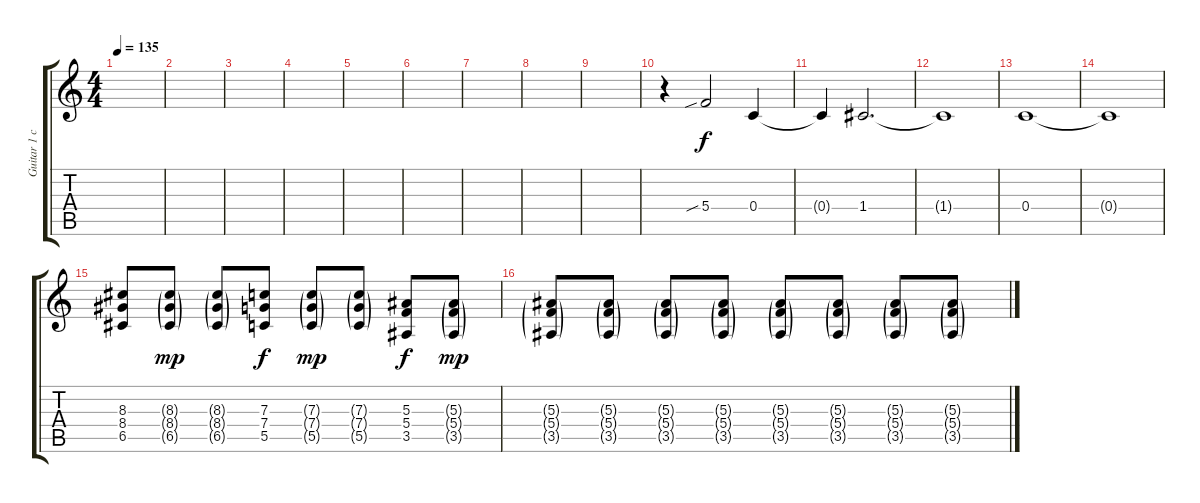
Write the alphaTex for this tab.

\track ("Guitar 1 clean" "Guitar 1 c") {instrument electricguitarclean}
\staff {score tabs}
\tuning (D4 A3 F3 C3 G2 C2) {hide}
\ts (4 4)
\tempo 135
\clef g2
\ks c
|
|
|
|
|
|
|
|
|
r.4 5.4{sib}.2 0.4.4 |
0.4{t}.4 1.4.2{d} |
1.4{t}.1 |
0.4.1 |
0.4{t}.1 |
(8.3 8.4 6.5).8 (8.3{g} 8.4{g} 6.5{g}).8{dy mp} (8.3{g} 8.4{g} 6.5{g}).8 (7.3 7.4 5.5).8{dy f} (7.3{g} 7.4{g} 5.5{g}).8{dy mp} (7.3{g} 7.4{g} 5.5{g}).8 (5.3 5.4 3.5).8{dy f} (5.3{g} 5.4{g} 3.5{g}).8{dy mp} |
(5.3{g} 5.4{g} 3.5{g}).8 (5.3{g} 5.4{g} 3.5{g}).8 (5.3{g} 5.4{g} 3.5{g}).8 (5.3{g} 5.4{g} 3.5{g}).8 (5.3{g} 5.4{g} 3.5{g}).8 (5.3{g} 5.4{g} 3.5{g}).8 (5.3{g} 5.4{g} 3.5{g}).8 (5.3{g} 5.4{g} 3.5{g}).8
